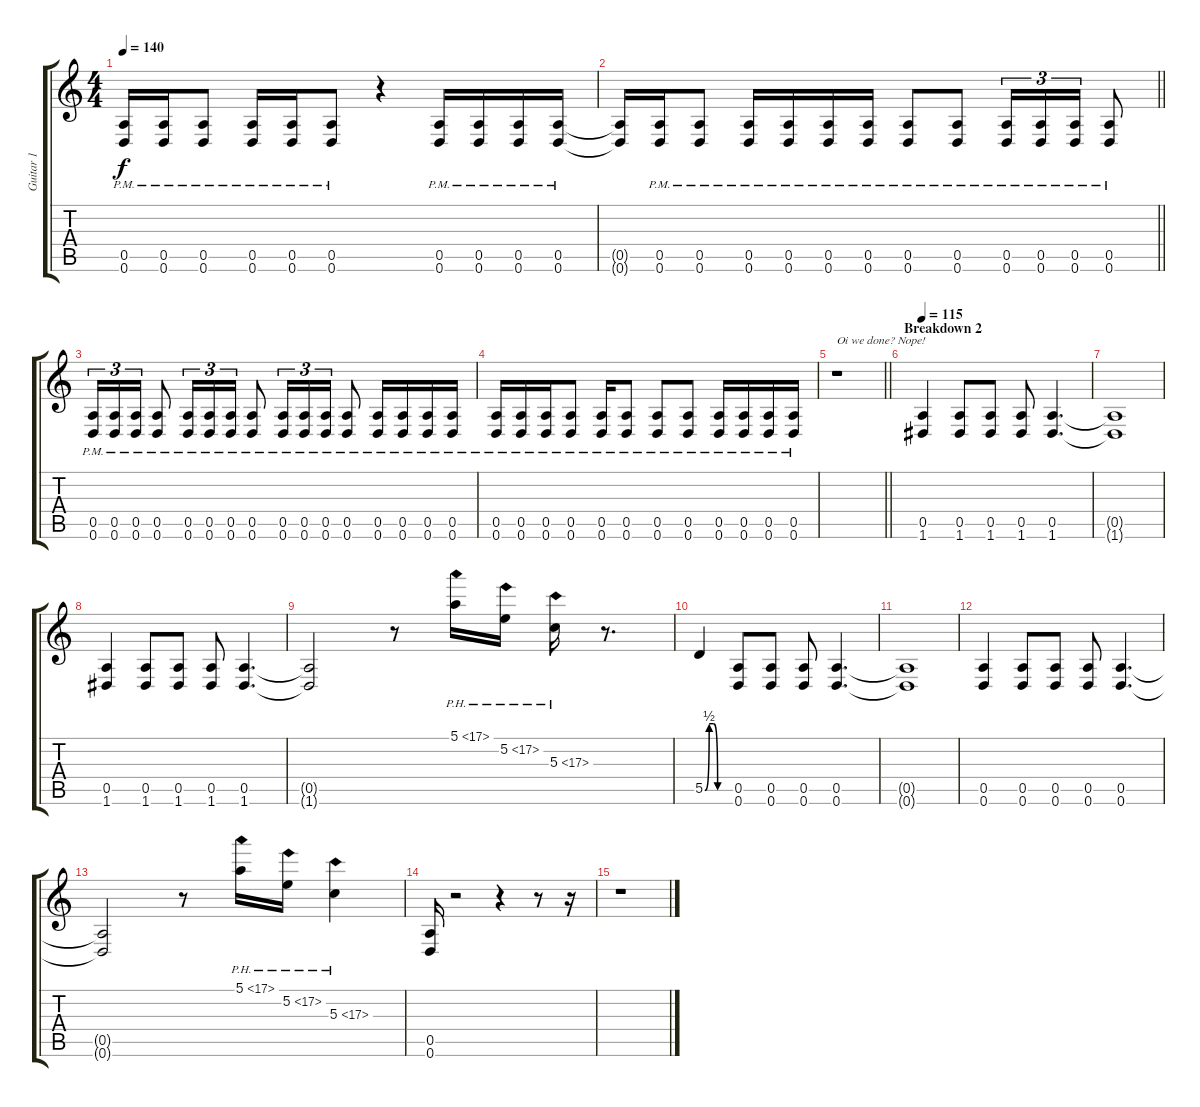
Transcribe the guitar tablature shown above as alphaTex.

\track ("Guitar 1" "Guitar 1") {instrument distortionguitar}
\staff {score tabs}
\tuning (E4 B3 G3 D3 A2 D2) {hide}
\ts (4 4)
\tempo 140
\clef g2
\ks c
(0.5{pm} 0.6{pm}).16{dy f} (0.5{pm} 0.6{pm}).16 (0.5{pm} 0.6{pm}).8 (0.5{pm} 0.6{pm}).16 (0.5{pm} 0.6{pm}).16 (0.5{pm} 0.6{pm}).8 r.4 (0.5{pm} 0.6{pm}).16 (0.5{pm} 0.6{pm}).16 (0.5{pm} 0.6{pm}).16 (0.5{pm} 0.6{pm}).16 |
\barLineRight lightlight
(0.5{t} 0.6{t}).16 (0.5{pm} 0.6{pm}).16 (0.5{pm} 0.6{pm}).8 (0.5{pm} 0.6{pm}).16 (0.5{pm} 0.6{pm}).16 (0.5{pm} 0.6{pm}).16 (0.5{pm} 0.6{pm}).16 (0.5{pm} 0.6{pm}).8 (0.5{pm} 0.6{pm}).8 (0.5{pm} 0.6{pm}).16{tu (3 2)} (0.5{pm} 0.6{pm}).16{tu (3 2)} (0.5{pm} 0.6{pm}).16{tu (3 2)} (0.5{pm} 0.6{pm}).8 |
(0.5{pm} 0.6{pm}).16{tu (3 2)} (0.5{pm} 0.6{pm}).16{tu (3 2)} (0.5{pm} 0.6{pm}).16{tu (3 2)} (0.5{pm} 0.6{pm}).8 (0.5{pm} 0.6{pm}).16{tu (3 2)} (0.5{pm} 0.6{pm}).16{tu (3 2)} (0.5{pm} 0.6{pm}).16{tu (3 2)} (0.5{pm} 0.6{pm}).8 (0.5{pm} 0.6{pm}).16{tu (3 2)} (0.5{pm} 0.6{pm}).16{tu (3 2)} (0.5{pm} 0.6{pm}).16{tu (3 2)} (0.5{pm} 0.6{pm}).8 (0.5{pm} 0.6{pm}).16 (0.5{pm} 0.6{pm}).16 (0.5{pm} 0.6{pm}).16 (0.5{pm} 0.6{pm}).16 |
(0.5{pm} 0.6{pm}).16 (0.5{pm} 0.6{pm}).16 (0.5{pm} 0.6{pm}).16 (0.5{pm} 0.6{pm}).8 (0.5{pm} 0.6{pm}).16 (0.5{pm} 0.6{pm}).8 (0.5{pm} 0.6{pm}).8 (0.5{pm} 0.6{pm}).8 (0.5{pm} 0.6{pm}).16 (0.5{pm} 0.6{pm}).16 (0.5{pm} 0.6{pm}).16 (0.5{pm} 0.6{pm}).16 |
\barLineRight lightlight
r.1{txt "Oi we done? Nope!"} |
\section ("" "Breakdown 2")
\tempo 115
(0.5 1.6).4 (0.5 1.6).8 (0.5 1.6).8 (0.5 1.6).8 (0.5 1.6).4{d} |
(0.5{t} 1.6{t}).1 |
(0.5 1.6).4 (0.5 1.6).8 (0.5 1.6).8 (0.5 1.6).8 (0.5 1.6).4{d} |
(0.5{t} 1.6{t}).2 r.8 5.1{ph 12}.16 5.2{ph 12}.16 5.3{ph 12}.16 r.8{d} |
5.5{be (custom 0 0 10 2 20 2 30 0 60 0)}.4 (0.5 0.6).8 (0.5 0.6).8 (0.5 0.6).8 (0.5 0.6).4{d} |
(0.5{t} 0.6{t}).1 |
(0.5 0.6).4 (0.5 0.6).8 (0.5 0.6).8 (0.5 0.6).8 (0.5 0.6).4{d} |
(0.5{t} 0.6{t}).2 r.8 5.1{ph 12}.16 5.2{ph 12}.16 5.3{ph 12}.4 |
(0.5 0.6).16 r.2 r.4 r.8 r.16 |
r.1
